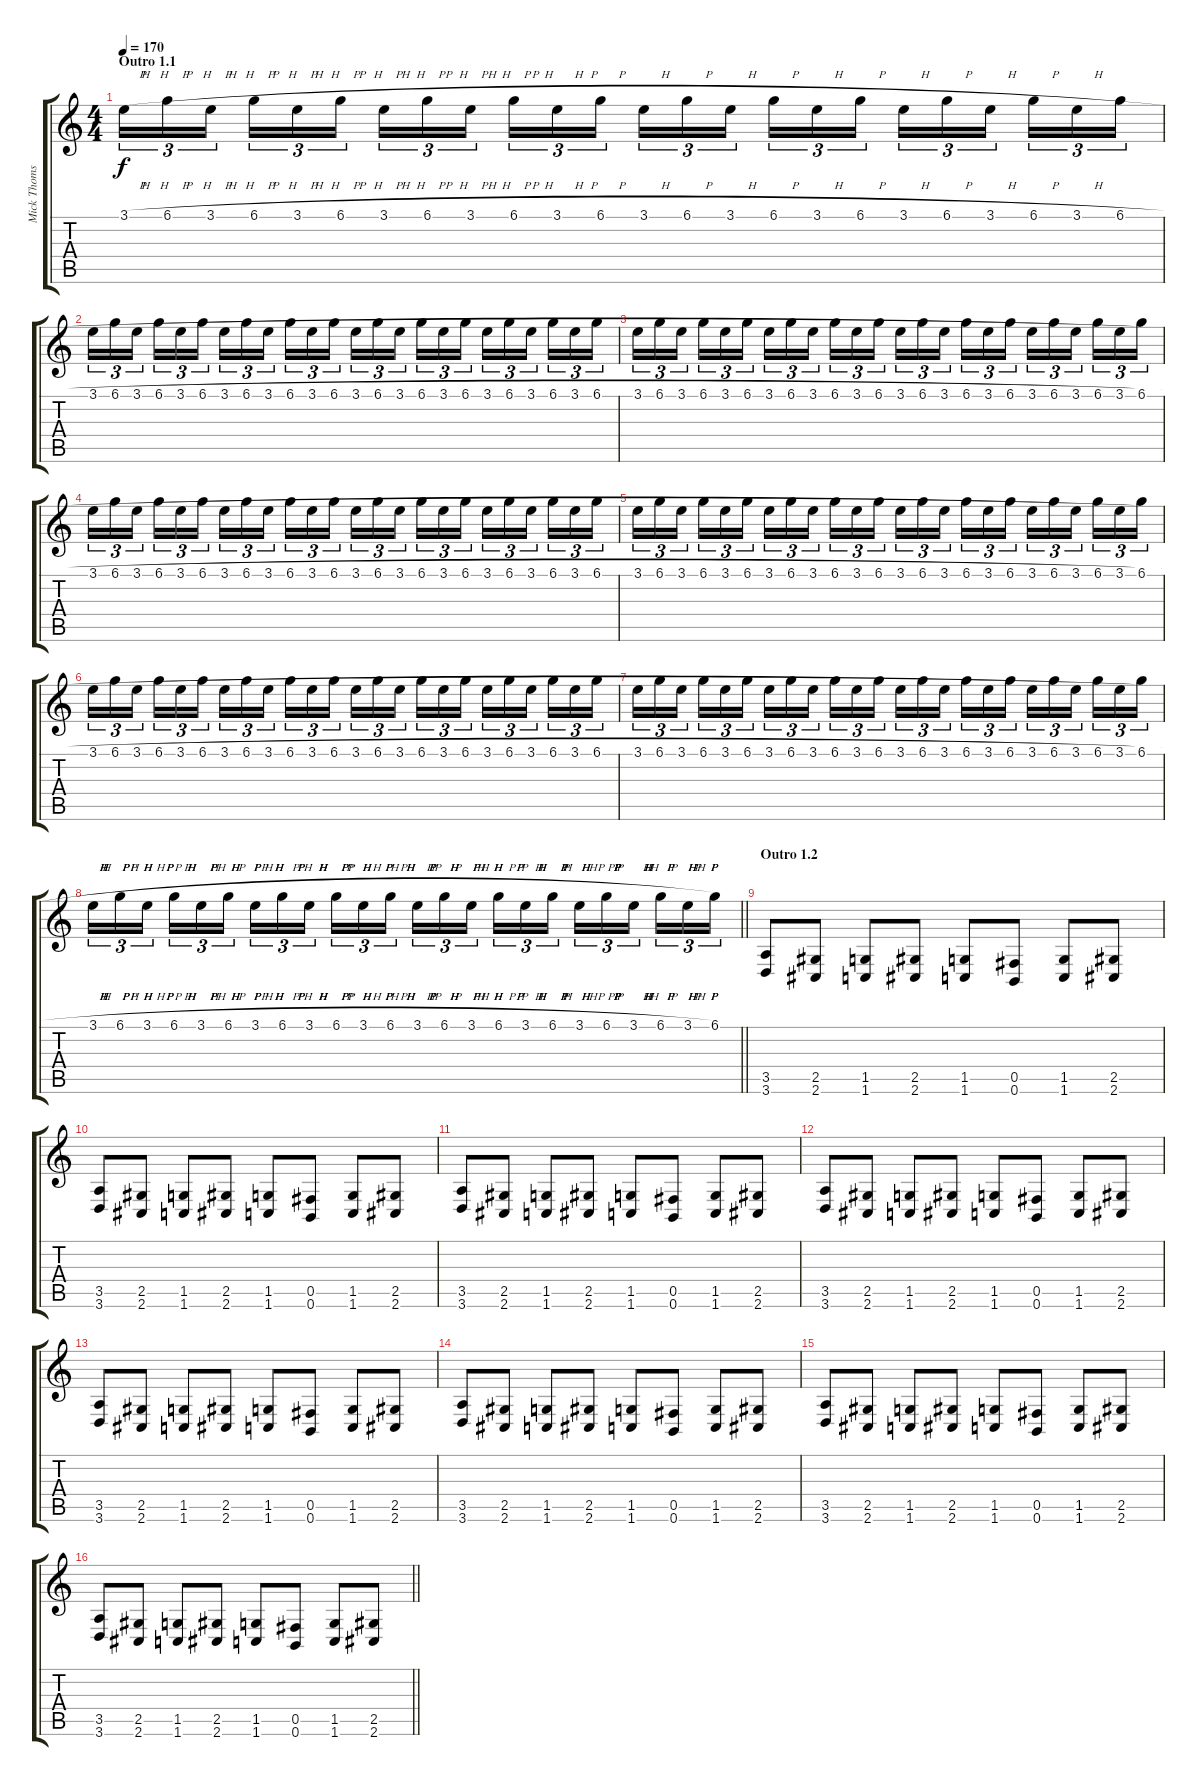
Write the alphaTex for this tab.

\track ("Mick Thomson" "Mick Thoms") {instrument overdrivenguitar}
\staff {score tabs}
\tuning (Db4 Ab3 E3 B2 Gb2 B1) {hide}
\ts (4 4)
\section ("" "Outro 1.1")
\tempo 170
\clef g2
\ks c
3.1{h}.16{tu (3 2) dy f volume 14} 6.1{h}.16{tu (3 2)} 3.1{h}.16{tu (3 2) beam splitsecondary} 6.1{h}.16{tu (3 2)} 3.1{h}.16{tu (3 2)} 6.1{h}.16{tu (3 2)} 3.1{h}.16{tu (3 2)} 6.1{h}.16{tu (3 2)} 3.1{h}.16{tu (3 2) beam splitsecondary} 6.1{h}.16{tu (3 2)} 3.1{h}.16{tu (3 2)} 6.1{h}.16{tu (3 2)} 3.1{h}.16{tu (3 2)} 6.1{h}.16{tu (3 2)} 3.1{h}.16{tu (3 2) beam splitsecondary} 6.1{h}.16{tu (3 2)} 3.1{h}.16{tu (3 2)} 6.1{h}.16{tu (3 2)} 3.1{h}.16{tu (3 2)} 6.1{h}.16{tu (3 2)} 3.1{h}.16{tu (3 2) beam splitsecondary} 6.1{h}.16{tu (3 2)} 3.1{h}.16{tu (3 2)} 6.1{h}.16{tu (3 2)} |
3.1{h}.16{tu (3 2)} 6.1{h}.16{tu (3 2)} 3.1{h}.16{tu (3 2) beam splitsecondary} 6.1{h}.16{tu (3 2)} 3.1{h}.16{tu (3 2)} 6.1{h}.16{tu (3 2)} 3.1{h}.16{tu (3 2)} 6.1{h}.16{tu (3 2)} 3.1{h}.16{tu (3 2) beam splitsecondary} 6.1{h}.16{tu (3 2)} 3.1{h}.16{tu (3 2)} 6.1{h}.16{tu (3 2)} 3.1{h}.16{tu (3 2)} 6.1{h}.16{tu (3 2)} 3.1{h}.16{tu (3 2) beam splitsecondary} 6.1{h}.16{tu (3 2)} 3.1{h}.16{tu (3 2)} 6.1{h}.16{tu (3 2)} 3.1{h}.16{tu (3 2)} 6.1{h}.16{tu (3 2)} 3.1{h}.16{tu (3 2) beam splitsecondary} 6.1{h}.16{tu (3 2)} 3.1{h}.16{tu (3 2)} 6.1{h}.16{tu (3 2)} |
3.1{h}.16{tu (3 2)} 6.1{h}.16{tu (3 2)} 3.1{h}.16{tu (3 2) beam splitsecondary} 6.1{h}.16{tu (3 2)} 3.1{h}.16{tu (3 2)} 6.1{h}.16{tu (3 2)} 3.1{h}.16{tu (3 2)} 6.1{h}.16{tu (3 2)} 3.1{h}.16{tu (3 2) beam splitsecondary} 6.1{h}.16{tu (3 2)} 3.1{h}.16{tu (3 2)} 6.1{h}.16{tu (3 2)} 3.1{h}.16{tu (3 2)} 6.1{h}.16{tu (3 2)} 3.1{h}.16{tu (3 2) beam splitsecondary} 6.1{h}.16{tu (3 2)} 3.1{h}.16{tu (3 2)} 6.1{h}.16{tu (3 2)} 3.1{h}.16{tu (3 2)} 6.1{h}.16{tu (3 2)} 3.1{h}.16{tu (3 2) beam splitsecondary} 6.1{h}.16{tu (3 2)} 3.1{h}.16{tu (3 2)} 6.1{h}.16{tu (3 2)} |
3.1{h}.16{tu (3 2)} 6.1{h}.16{tu (3 2)} 3.1{h}.16{tu (3 2) beam splitsecondary} 6.1{h}.16{tu (3 2)} 3.1{h}.16{tu (3 2)} 6.1{h}.16{tu (3 2)} 3.1{h}.16{tu (3 2)} 6.1{h}.16{tu (3 2)} 3.1{h}.16{tu (3 2) beam splitsecondary} 6.1{h}.16{tu (3 2)} 3.1{h}.16{tu (3 2)} 6.1{h}.16{tu (3 2)} 3.1{h}.16{tu (3 2)} 6.1{h}.16{tu (3 2)} 3.1{h}.16{tu (3 2) beam splitsecondary} 6.1{h}.16{tu (3 2)} 3.1{h}.16{tu (3 2)} 6.1{h}.16{tu (3 2)} 3.1{h}.16{tu (3 2)} 6.1{h}.16{tu (3 2)} 3.1{h}.16{tu (3 2) beam splitsecondary} 6.1{h}.16{tu (3 2)} 3.1{h}.16{tu (3 2)} 6.1{h}.16{tu (3 2)} |
3.1{h}.16{tu (3 2)} 6.1{h}.16{tu (3 2)} 3.1{h}.16{tu (3 2) beam splitsecondary} 6.1{h}.16{tu (3 2)} 3.1{h}.16{tu (3 2)} 6.1{h}.16{tu (3 2)} 3.1{h}.16{tu (3 2)} 6.1{h}.16{tu (3 2)} 3.1{h}.16{tu (3 2) beam splitsecondary} 6.1{h}.16{tu (3 2)} 3.1{h}.16{tu (3 2)} 6.1{h}.16{tu (3 2)} 3.1{h}.16{tu (3 2)} 6.1{h}.16{tu (3 2)} 3.1{h}.16{tu (3 2) beam splitsecondary} 6.1{h}.16{tu (3 2)} 3.1{h}.16{tu (3 2)} 6.1{h}.16{tu (3 2)} 3.1{h}.16{tu (3 2)} 6.1{h}.16{tu (3 2)} 3.1{h}.16{tu (3 2) beam splitsecondary} 6.1{h}.16{tu (3 2)} 3.1{h}.16{tu (3 2)} 6.1{h}.16{tu (3 2)} |
3.1{h}.16{tu (3 2)} 6.1{h}.16{tu (3 2)} 3.1{h}.16{tu (3 2) beam splitsecondary} 6.1{h}.16{tu (3 2)} 3.1{h}.16{tu (3 2)} 6.1{h}.16{tu (3 2)} 3.1{h}.16{tu (3 2)} 6.1{h}.16{tu (3 2)} 3.1{h}.16{tu (3 2) beam splitsecondary} 6.1{h}.16{tu (3 2)} 3.1{h}.16{tu (3 2)} 6.1{h}.16{tu (3 2)} 3.1{h}.16{tu (3 2)} 6.1{h}.16{tu (3 2)} 3.1{h}.16{tu (3 2) beam splitsecondary} 6.1{h}.16{tu (3 2)} 3.1{h}.16{tu (3 2)} 6.1{h}.16{tu (3 2)} 3.1{h}.16{tu (3 2)} 6.1{h}.16{tu (3 2)} 3.1{h}.16{tu (3 2) beam splitsecondary} 6.1{h}.16{tu (3 2)} 3.1{h}.16{tu (3 2)} 6.1{h}.16{tu (3 2)} |
3.1{h}.16{tu (3 2)} 6.1{h}.16{tu (3 2)} 3.1{h}.16{tu (3 2) beam splitsecondary} 6.1{h}.16{tu (3 2)} 3.1{h}.16{tu (3 2)} 6.1{h}.16{tu (3 2)} 3.1{h}.16{tu (3 2)} 6.1{h}.16{tu (3 2)} 3.1{h}.16{tu (3 2) beam splitsecondary} 6.1{h}.16{tu (3 2)} 3.1{h}.16{tu (3 2)} 6.1{h}.16{tu (3 2)} 3.1{h}.16{tu (3 2)} 6.1{h}.16{tu (3 2)} 3.1{h}.16{tu (3 2) beam splitsecondary} 6.1{h}.16{tu (3 2)} 3.1{h}.16{tu (3 2)} 6.1{h}.16{tu (3 2)} 3.1{h}.16{tu (3 2)} 6.1{h}.16{tu (3 2)} 3.1{h}.16{tu (3 2) beam splitsecondary} 6.1{h}.16{tu (3 2)} 3.1{h}.16{tu (3 2)} 6.1{h}.16{tu (3 2)} |
\barLineRight lightlight
3.1{h}.16{tu (3 2)} 6.1{h}.16{tu (3 2)} 3.1{h}.16{tu (3 2) beam splitsecondary} 6.1{h}.16{tu (3 2)} 3.1{h}.16{tu (3 2)} 6.1{h}.16{tu (3 2)} 3.1{h}.16{tu (3 2)} 6.1{h}.16{tu (3 2)} 3.1{h}.16{tu (3 2) beam splitsecondary} 6.1{h}.16{tu (3 2)} 3.1{h}.16{tu (3 2)} 6.1{h}.16{tu (3 2)} 3.1{h}.16{tu (3 2)} 6.1{h}.16{tu (3 2)} 3.1{h}.16{tu (3 2) beam splitsecondary} 6.1{h}.16{tu (3 2)} 3.1{h}.16{tu (3 2)} 6.1{h}.16{tu (3 2)} 3.1{h}.16{tu (3 2)} 6.1{h}.16{tu (3 2)} 3.1{h}.16{tu (3 2) beam splitsecondary} 6.1{h}.16{tu (3 2)} 3.1{h}.16{tu (3 2)} 6.1.16{tu (3 2)} |
\section ("" "Outro 1.2")
(3.5 3.6).8{volume 16} (2.5 2.6).8 (1.5 1.6).8 (2.5 2.6).8 (1.5 1.6).8 (0.5 0.6).8 (1.5 1.6).8 (2.5 2.6).8 |
(3.5 3.6).8 (2.5 2.6).8 (1.5 1.6).8 (2.5 2.6).8 (1.5 1.6).8 (0.5 0.6).8 (1.5 1.6).8 (2.5 2.6).8 |
(3.5 3.6).8 (2.5 2.6).8 (1.5 1.6).8 (2.5 2.6).8 (1.5 1.6).8 (0.5 0.6).8 (1.5 1.6).8 (2.5 2.6).8 |
(3.5 3.6).8 (2.5 2.6).8 (1.5 1.6).8 (2.5 2.6).8 (1.5 1.6).8 (0.5 0.6).8 (1.5 1.6).8 (2.5 2.6).8 |
(3.5 3.6).8 (2.5 2.6).8 (1.5 1.6).8 (2.5 2.6).8 (1.5 1.6).8 (0.5 0.6).8 (1.5 1.6).8 (2.5 2.6).8 |
(3.5 3.6).8 (2.5 2.6).8 (1.5 1.6).8 (2.5 2.6).8 (1.5 1.6).8 (0.5 0.6).8 (1.5 1.6).8 (2.5 2.6).8 |
(3.5 3.6).8 (2.5 2.6).8 (1.5 1.6).8 (2.5 2.6).8 (1.5 1.6).8 (0.5 0.6).8 (1.5 1.6).8 (2.5 2.6).8 |
\barLineRight lightlight
(3.5 3.6).8 (2.5 2.6).8 (1.5 1.6).8 (2.5 2.6).8 (1.5 1.6).8 (0.5 0.6).8 (1.5 1.6).8 (2.5 2.6).8
